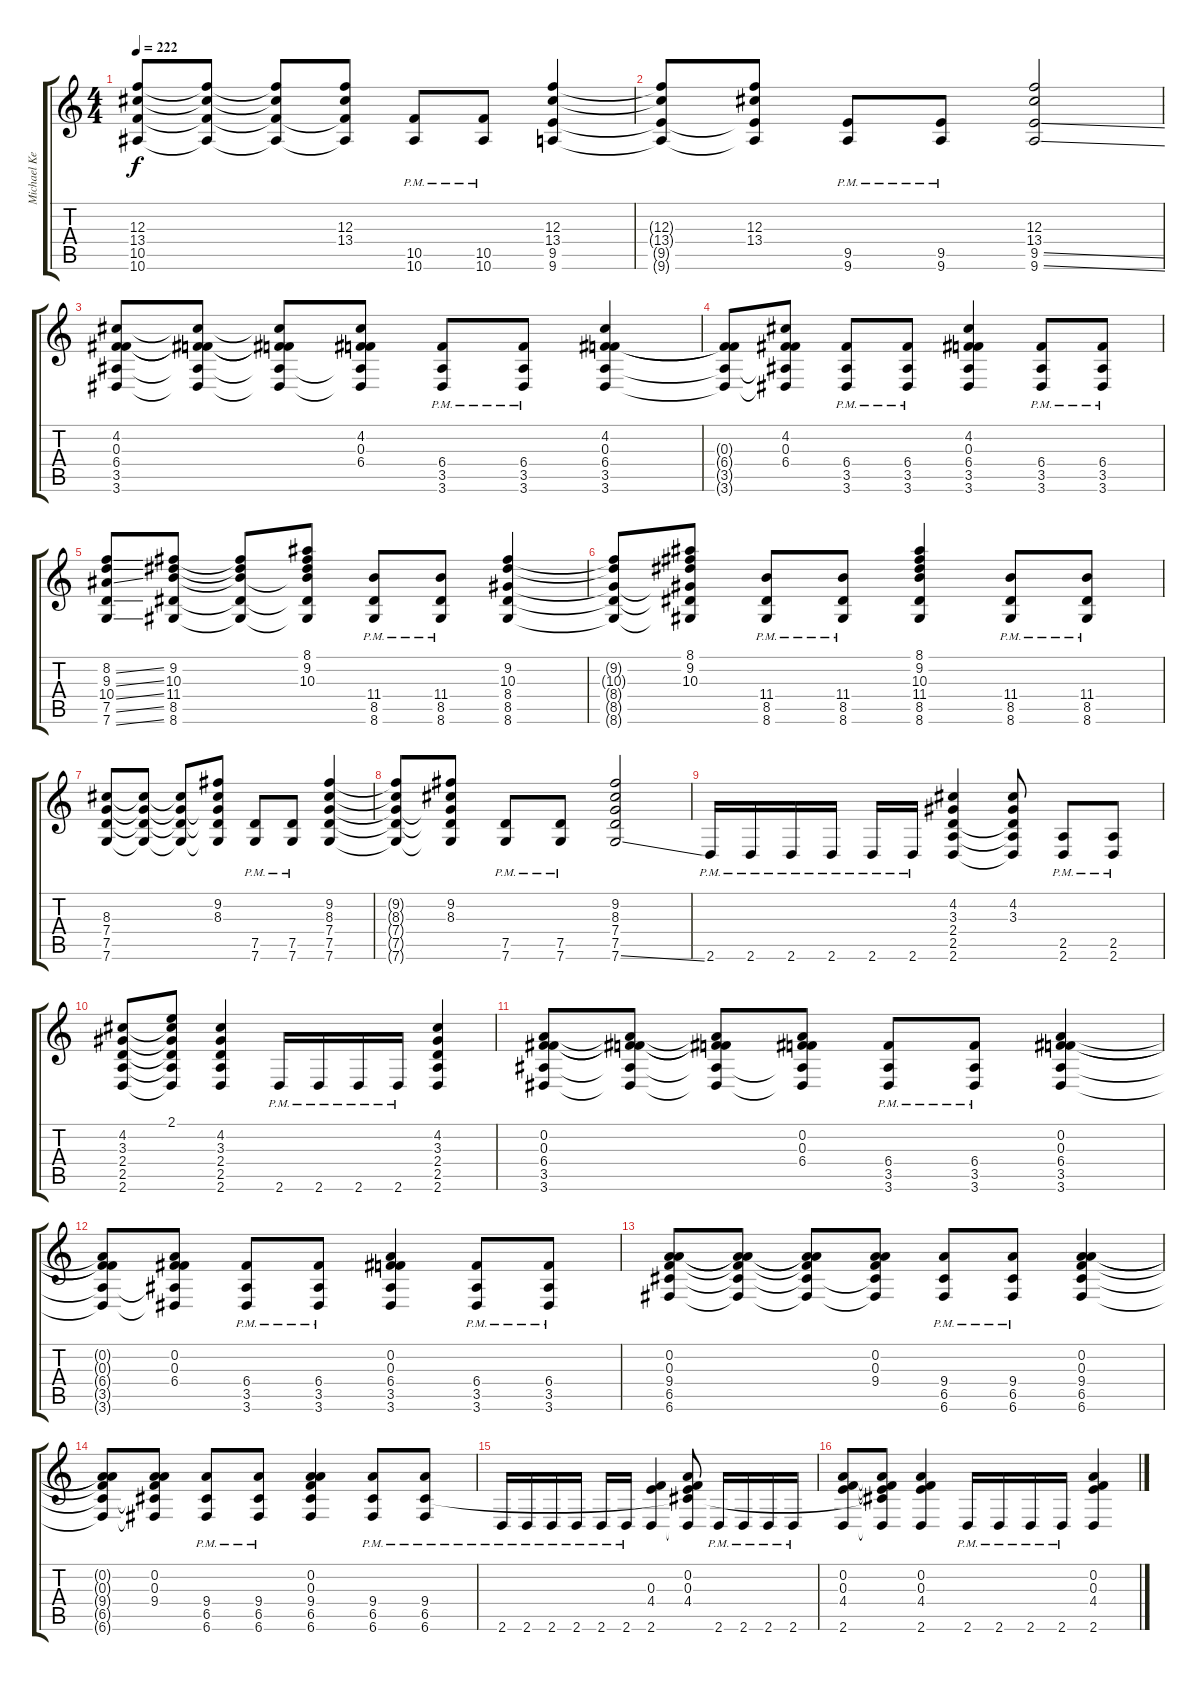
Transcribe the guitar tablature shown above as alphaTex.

\track ("Michael Keene" "Michael Ke") {instrument distortionguitar}
\staff {score tabs}
\tuning (D4 A3 F3 C3 G2 C2) {hide}
\ts (4 4)
\tempo 222
\clef g2
\ks c
(12.3 13.4 10.5 10.6).8{dy f} (12.3{t} 13.4{t} 10.5{t} 10.6{t}).8 (12.3{t} 13.4{t} 10.5{t} 10.6{t}).8 (12.3 13.4 10.5{t} 10.6{t}).8 (10.5{pm} 10.6{pm}).8 (10.5{pm} 10.6{pm}).8 (12.3 13.4 9.5 9.6).4 |
(12.3{t} 13.4{t} 9.5{t} 9.6{t}).8 (12.3 13.4 9.5{t} 9.6{t}).8 (9.5{pm} 9.6{pm}).8 (9.5{pm} 9.6{pm}).8 (12.3 13.4 9.5{ss} 9.6{ss}).2 |
(4.2 0.3 6.4 3.5 3.6).8 (4.2{t} 0.3{t} 6.4{t} 3.5{t} 3.6{t}).8 (4.2{t} 0.3{t} 6.4{t} 3.5{t} 3.6{t}).8 (4.2 0.3 6.4 3.5{t} 3.6{t}).8 (6.4{pm} 3.5{pm} 3.6{pm}).8 (6.4{pm} 3.5{pm} 3.6{pm}).8 (4.2 0.3 6.4 3.5 3.6).4 |
(0.3{t} 6.4{t} 3.5{t} 3.6{t}).8 (4.2 0.3 6.4 3.5{t} 3.6{t}).8 (6.4{pm} 3.5{pm} 3.6{pm}).8 (6.4{pm} 3.5{pm} 3.6{pm}).8 (4.2 0.3 6.4 3.5 3.6).4 (6.4{pm} 3.5{pm} 3.6{pm}).8 (6.4{pm} 3.5{pm} 3.6{pm}).8 |
(8.2{ss} 9.3{ss} 10.4{ss} 7.5{ss} 7.6{ss}).8 (9.2 10.3 11.4 8.5 8.6).8 (9.2{t} 10.3{t} 11.4{t} 8.5{t} 8.6{t}).8 (8.1 9.2 10.3 11.4{t} 8.5{t} 8.6{t}).8 (11.4{pm} 8.5{pm} 8.6{pm}).8 (11.4{pm} 8.5{pm} 8.6{pm}).8 (9.2 10.3 8.4 8.5 8.6).4 |
(9.2{t} 10.3{t} 8.4{t} 8.5{t} 8.6{t}).8 (8.1 9.2 10.3 8.4{t} 8.5{t} 8.6{t}).8 (11.4{pm} 8.5{pm} 8.6{pm}).8 (11.4{pm} 8.5{pm} 8.6{pm}).8 (8.1 9.2 10.3 11.4 8.5 8.6).4 (11.4{pm} 8.5{pm} 8.6{pm}).8 (11.4{pm} 8.5{pm} 8.6{pm}).8 |
(8.3 7.4 7.5 7.6).8 (8.3{t} 7.4{t} 7.5{t} 7.6{t}).8 (8.3{t} 7.4{t} 7.5{t} 7.6{t}).8 (9.2 8.3 7.4{t} 7.5{t} 7.6{t}).8 (7.5{pm} 7.6{pm}).8 (7.5{pm} 7.6{pm}).8 (9.2 8.3 7.4 7.5 7.6).4 |
(9.2{t} 8.3{t} 7.4{t} 7.5{t} 7.6{t}).8 (9.2 8.3 7.4{t} 7.5{t} 7.6{t}).8 (7.5{pm} 7.6{pm}).8 (7.5{pm} 7.6{pm}).8 (9.2 8.3 7.4 7.5 7.6{ss}).2 |
2.6{pm}.16 2.6{pm}.16 2.6{pm}.16 2.6{pm}.16 2.6{pm}.16 2.6{pm}.16 (4.2 3.3 2.4 2.5 2.6).4 (4.2 3.3 2.4{t} 2.5{t} 2.6{t}).8 (2.5{pm} 2.6{pm}).8 (2.5{pm} 2.6{pm}).8 |
(4.2 3.3 2.4 2.5 2.6).8 (2.1 4.2{t} 3.3{t} 2.4{t} 2.5{t} 2.6{t}).8 (4.2 3.3 2.4 2.5 2.6).4 2.6{pm}.16 2.6{pm}.16 2.6{pm}.16 2.6{pm}.16 (4.2 3.3 2.4 2.5 2.6).4 |
(0.2 0.3 6.4 3.5 3.6).8 (0.2{t} 0.3{t} 6.4{t} 3.5{t} 3.6{t}).8 (0.2{t} 0.3{t} 6.4{t} 3.5{t} 3.6{t}).8 (0.2 0.3 6.4 3.5{t} 3.6{t}).8 (6.4{pm} 3.5{pm} 3.6{pm}).8 (6.4{pm} 3.5{pm} 3.6{pm}).8 (0.2 0.3 6.4 3.5 3.6).4 |
(0.2{t} 0.3{t} 6.4{t} 3.5{t} 3.6{t}).8 (0.2 0.3 6.4 3.5{t} 3.6{t}).8 (6.4{pm} 3.5{pm} 3.6{pm}).8 (6.4{pm} 3.5{pm} 3.6{pm}).8 (0.2 0.3 6.4 3.5 3.6).4 (6.4{pm} 3.5{pm} 3.6{pm}).8 (6.4{pm} 3.5{pm} 3.6{pm}).8 |
(0.2 0.3 9.4 6.5 6.6).8 (0.2{t} 0.3{t} 9.4{t} 6.5{t} 6.6{t}).8 (0.2{t} 0.3{t} 9.4{t} 6.5{t} 6.6{t}).8 (0.2 0.3 9.4 6.5{t} 6.6{t}).8 (9.4{pm} 6.5{pm} 6.6{pm}).8 (9.4{pm} 6.5{pm} 6.6{pm}).8 (0.2 0.3 9.4 6.5 6.6).4 |
(0.2{t} 0.3{t} 9.4{t} 6.5{t} 6.6{t}).8 (0.2 0.3 9.4 6.5{t} 6.6{t}).8 (9.4{pm} 6.5{pm} 6.6{pm}).8 (9.4{pm} 6.5{pm} 6.6{pm}).8 (0.2 0.3 9.4 6.5 6.6).4 (9.4{pm} 6.5{pm} 6.6{pm}).8 (9.4{pm} 6.5{pm} 6.6{pm}).8 |
2.6{pm}.16 2.6{pm}.16 2.6{pm}.16 2.6{pm}.16 2.6{pm}.16 2.6{pm}.16 (0.3 4.4 2.6).4 (0.2 0.3 4.4 6.5{t} 2.6{t}).8 2.6{pm}.16 2.6{pm}.16 2.6{pm}.16 2.6{pm}.16 |
(0.2 0.3 4.4 2.6).8 (0.2{t} 0.3{t} 4.4{t} 6.5{t} 2.6{t}).8 (0.2 0.3 4.4 2.6).4 2.6{pm}.16 2.6{pm}.16 2.6{pm}.16 2.6{pm}.16 (0.2 0.3 4.4 2.6).4
